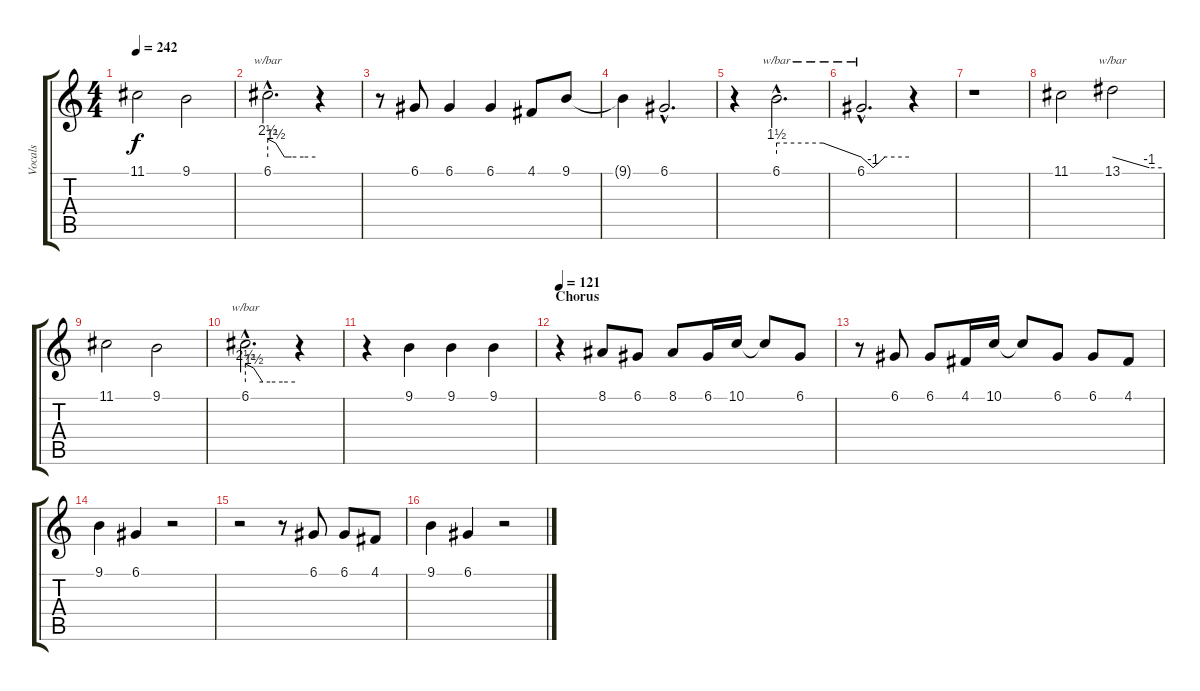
\track ("Vocals" "Vocals") {instrument lead2sawtooth}
\staff {score tabs}
\tuning (D4 A3 F3 C3 G2 D2) {hide}
\ts (4 4)
\tempo 242
\clef g2
\ks c
11.1.2{dy f} 9.1.2 |
6.1{hac}.2{d tbe (custom default 0 10 10 6 21 0 30 0 45 0 60 0)} r.4 |
r.8 6.1.8 6.1.4 6.1.4 4.1.8 9.1.8 |
9.1{t}.4 6.1{hac}.2{d} |
r.4 6.1{hac}.2{d tbe (custom default 0 6 33 6 60 0)} |
6.1{hac}.2{d tbe (custom default 0 0 15 -4 30 0 60 0)} r.4 |
r.1 |
11.1.2 13.1.2{tbe (custom default 0 0 45 -4 60 -4)} |
11.1.2 9.1.2 |
6.1{hac}.2{d tbe (custom default 0 10 10 6 21 0 30 0 45 0 60 0)} r.4 |
r.4 9.1.4 9.1.4 9.1.4 |
\section ("" "Chorus")
\tempo 121
r.4 8.1.8 6.1.8 8.1.8 6.1.16 10.1.16 10.1{t}.8 6.1.8 |
r.8 6.1.8 6.1.8 4.1.16 10.1.16 10.1{t}.8 6.1.8 6.1.8 4.1.8 |
9.1.4 6.1.4 r.2 |
r.2 r.8 6.1.8 6.1.8 4.1.8 |
9.1.4 6.1.4 r.2
